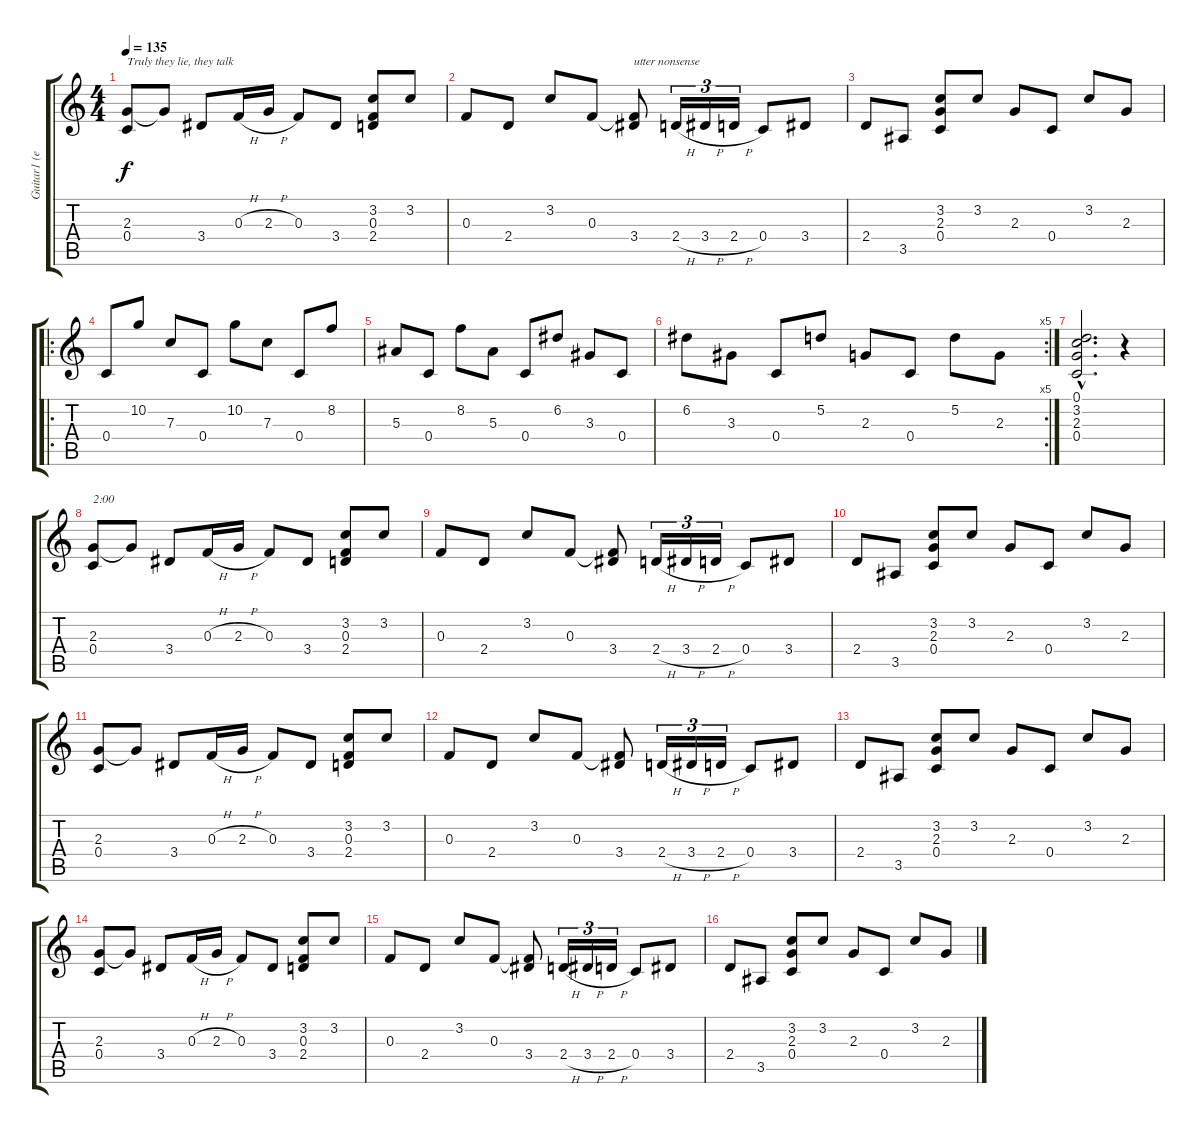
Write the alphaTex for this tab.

\track ("Guitar1 (esa)" "Guitar1 (e") {instrument acousticguitarsteel}
\staff {score tabs}
\tuning (D4 A3 F3 C3 G2 D2) {hide}
\ts (4 4)
\tempo 135
\clef g2
\ks c
(2.3 0.4).8{txt "Truly they lie, they talk " dy f} 2.3{t}.8 3.4.8 0.3{h}.16 2.3{h}.16 0.3.8 3.4.8 (3.2 0.3 2.4).8 3.2.8 |
0.3.8 2.4.8 3.2.8 0.3.8 (0.3{t} 3.4).8{txt "utter nonsense "} 2.4{h}.16{tu (3 2)} 3.4{h}.16{tu (3 2)} 2.4{h}.16{tu (3 2)} 0.4.8 3.4.8 |
2.4.8 3.5.8 (3.2 2.3 0.4).8 3.2.8 2.3.8 0.4.8 3.2.8 2.3.8 |
\ro
0.4.8 10.2.8 7.3.8 0.4.8 10.2.8 7.3.8 0.4.8 8.2.8 |
5.3.8 0.4.8 8.2.8 5.3.8 0.4.8 6.2.8 3.3.8 0.4.8 |
\rc 5
6.2.8 3.3.8 0.4.8 5.2.8 2.3.8 0.4.8 5.2.8 2.3.8 |
(0.1{hac} 3.2{hac} 2.3{hac} 0.4{hac}).2{d} r.4 |
(2.3 0.4).8{txt "2:00"} 2.3{t}.8 3.4.8 0.3{h}.16 2.3{h}.16 0.3.8 3.4.8 (3.2 0.3 2.4).8 3.2.8 |
0.3.8 2.4.8 3.2.8 0.3.8 (0.3{t} 3.4).8 2.4{h}.16{tu (3 2)} 3.4{h}.16{tu (3 2)} 2.4{h}.16{tu (3 2)} 0.4.8 3.4.8 |
2.4.8 3.5.8 (3.2 2.3 0.4).8 3.2.8 2.3.8 0.4.8 3.2.8 2.3.8 |
(2.3 0.4).8 2.3{t}.8 3.4.8 0.3{h}.16 2.3{h}.16 0.3.8 3.4.8 (3.2 0.3 2.4).8 3.2.8 |
0.3.8 2.4.8 3.2.8 0.3.8 (0.3{t} 3.4).8 2.4{h}.16{tu (3 2)} 3.4{h}.16{tu (3 2)} 2.4{h}.16{tu (3 2)} 0.4.8 3.4.8 |
2.4.8 3.5.8 (3.2 2.3 0.4).8 3.2.8 2.3.8 0.4.8 3.2.8 2.3.8 |
(2.3 0.4).8 2.3{t}.8 3.4.8 0.3{h}.16 2.3{h}.16 0.3.8 3.4.8 (3.2 0.3 2.4).8 3.2.8 |
0.3.8 2.4.8 3.2.8 0.3.8 (0.3{t} 3.4).8 2.4{h}.16{tu (3 2)} 3.4{h}.16{tu (3 2)} 2.4{h}.16{tu (3 2)} 0.4.8 3.4.8 |
2.4.8 3.5.8 (3.2 2.3 0.4).8 3.2.8 2.3.8 0.4.8 3.2.8 2.3.8
